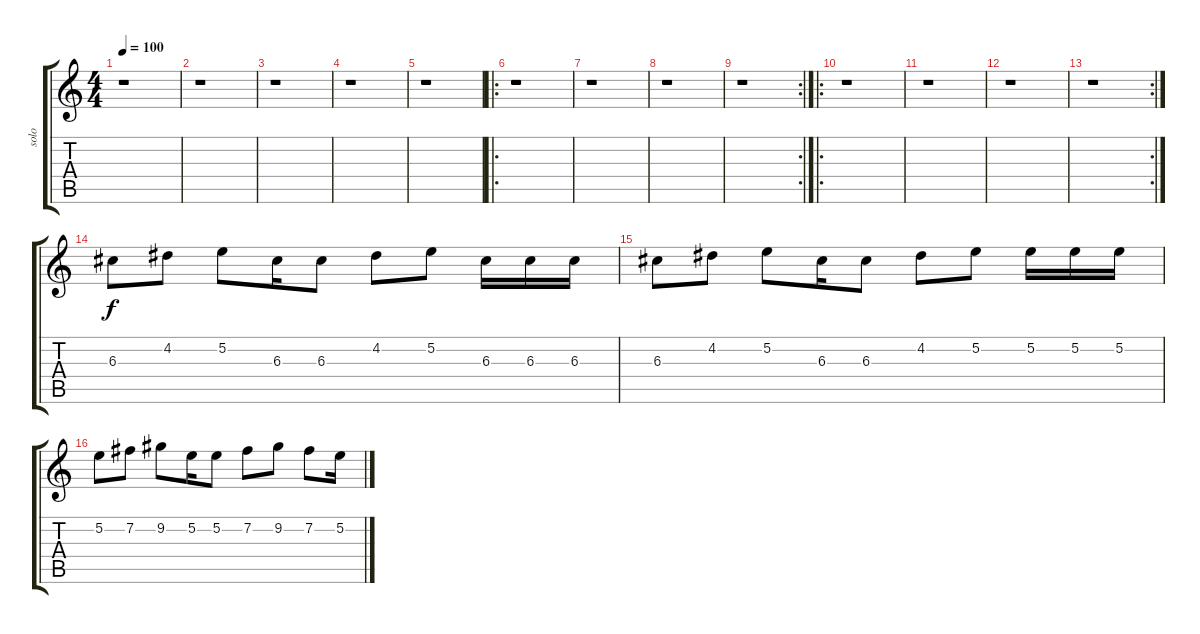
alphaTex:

\track ("solo" "solo") {instrument electricguitarclean}
\staff {score tabs}
\tuning (E4 B3 G3 D3 A2 E2) {hide}
\ts (4 4)
\tempo 100
\clef g2
\ks c
r.1{dy f instrument electricguitarclean} |
r.1 |
r.1 |
r.1 |
r.1 |
\ro
r.1 |
r.1 |
r.1 |
\rc 2
r.1 |
\ro
r.1 |
r.1 |
r.1 |
\rc 2
r.1 |
6.3.8 4.2.8 5.2.8 6.3.16 6.3.8 4.2.8 5.2.8 6.3.16 6.3.16 6.3.16 |
6.3.8 4.2.8 5.2.8 6.3.16 6.3.8 4.2.8 5.2.8 5.2.16 5.2.16 5.2.16 |
5.2.8 7.2.8 9.2.8 5.2.16 5.2.8 7.2.8 9.2.8 7.2.8 5.2.16
